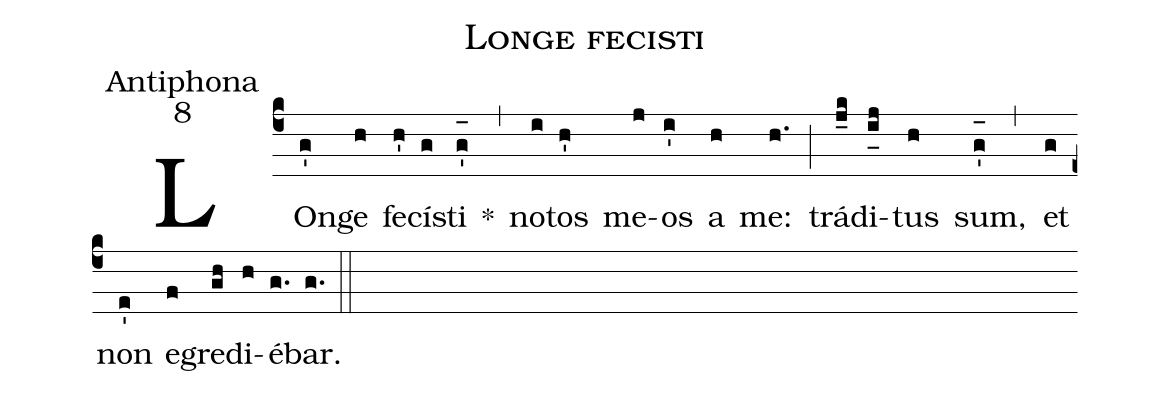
name:Longe fecisti;
office-part:Antiphona;
mode:8;
%%
(c4) LOn(g')ge(h) fe(h')cí(g)sti(g'_[oh:h]) *(,) no(i)tos(h') me(j)os(i') a(h) me:(h.) (;) trá(j_k)di(i_[uh:l]j)tus(h) sum,(g'_[oh:h]) (,) et(g) non(e') e(f)gre(gh)di(h)é(g.)bar.(g.) (::)
